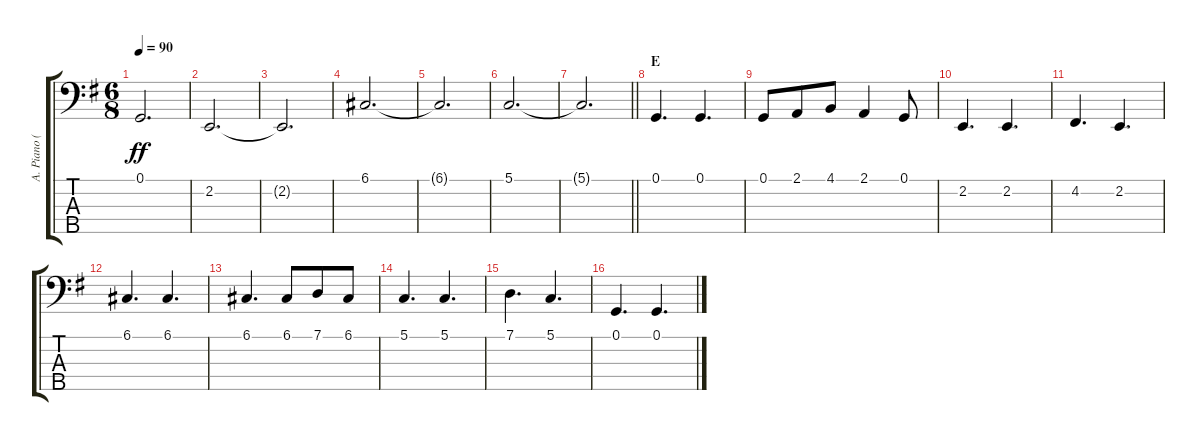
\track ("A. Piano (Left Hand)" "A. Piano (") {instrument acousticgrandpiano}
\staff {score tabs}
\tuning (G2 D2 A1 E1 B0) {hide}
\ts (6 8)
\tempo 90
\clef f4
\ks g
0.1{t}.2{d dy ff} |
2.2.2{d} |
2.2{t}.2{d} |
6.1.2{d} |
6.1{t}.2{d} |
5.1.2{d} |
\barLineRight lightlight
5.1{t}.2{d} |
\section ("" "E")
0.1.4{d} 0.1.4{d} |
0.1.8 2.1.8 4.1.8 2.1.4 0.1.8 |
2.2.4{d} 2.2.4{d} |
4.2.4{d} 2.2.4{d} |
6.1.4{d} 6.1.4{d} |
6.1.4{d} 6.1.8 7.1.8 6.1.8 |
5.1.4{d} 5.1.4{d} |
7.1.4{d} 5.1.4{d} |
0.1.4{d} 0.1.4{d}
